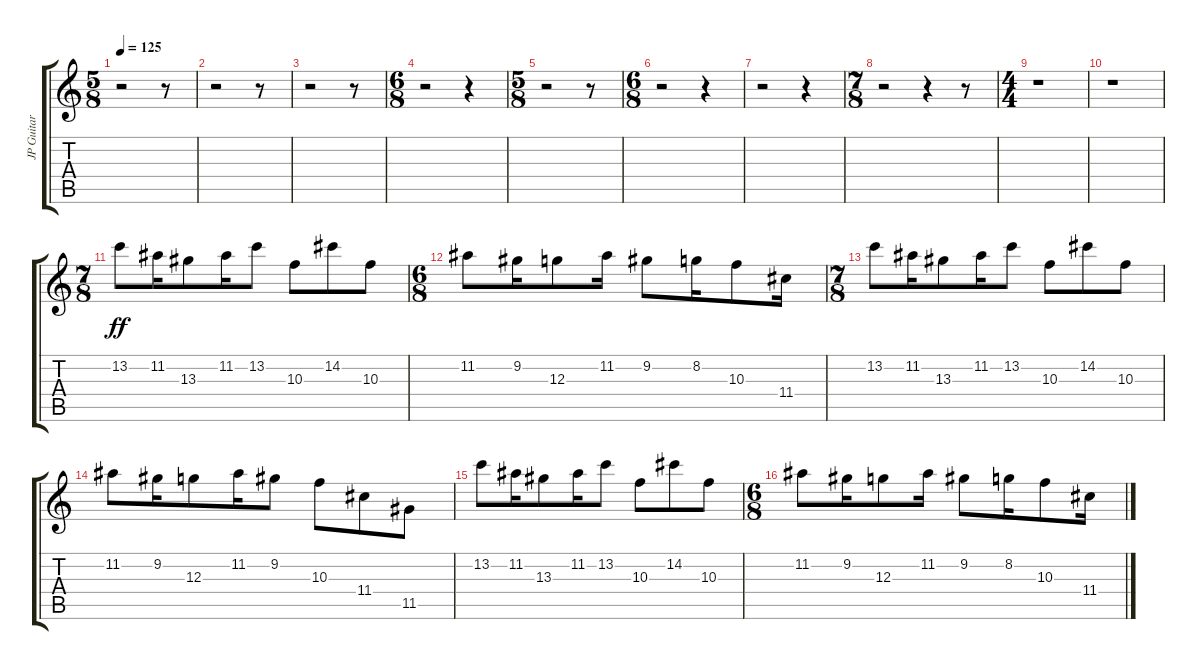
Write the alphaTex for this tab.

\track ("JP Guitar 2" "JP Guitar ") {instrument distortionguitar}
\staff {score tabs}
\tuning (E4 B3 G3 D3 A2 E2) {hide}
\ts (5 8)
\tempo 125
\clef g2
\ks c
r.2{dy ff} r.8 |
r.2 r.8 |
r.2 r.8 |
\ts (6 8)
r.2 r.4 |
\ts (5 8)
r.2 r.8 |
\ts (6 8)
r.2 r.4 |
r.2 r.4 |
\ts (7 8)
r.2 r.4 r.8 |
\ts (4 4)
r.1 |
r.1 |
\ts (7 8)
13.2.8{volume 11 balance 0 instrument distortionguitar} 11.2.16 13.3.8 11.2.16 13.2.8 10.3.8 14.2.8 10.3.8 |
\ts (6 8)
11.2.8 9.2.16 12.3.8 11.2.16 9.2.8 8.2.16 10.3.8 11.4.16 |
\ts (7 8)
13.2.8 11.2.16 13.3.8 11.2.16 13.2.8 10.3.8 14.2.8 10.3.8 |
11.2.8 9.2.16 12.3.8 11.2.16 9.2.8 10.3.8 11.4.8 11.5.8 |
13.2.8 11.2.16 13.3.8 11.2.16 13.2.8 10.3.8 14.2.8 10.3.8 |
\ts (6 8)
11.2.8 9.2.16 12.3.8 11.2.16 9.2.8 8.2.16 10.3.8 11.4.16
